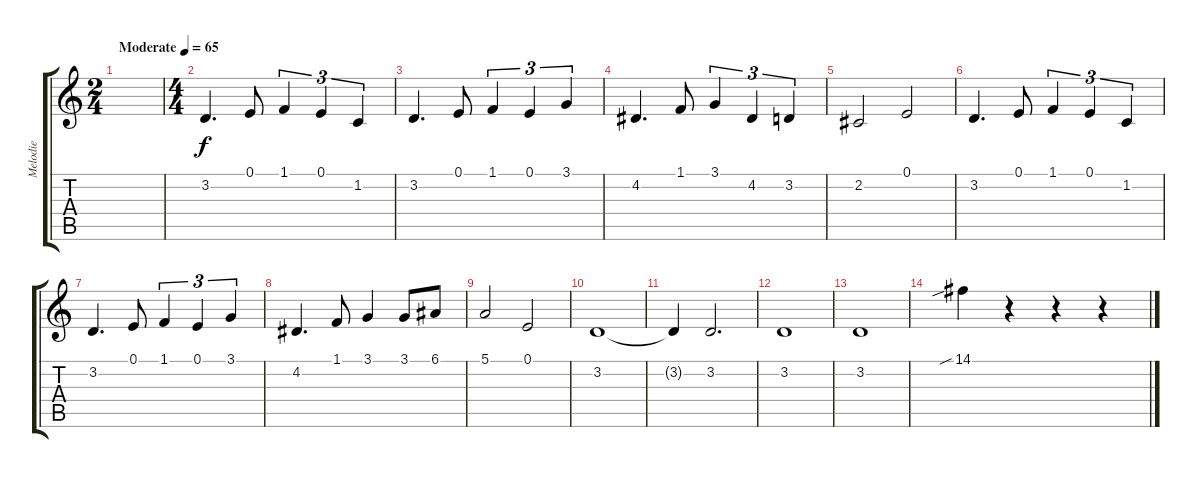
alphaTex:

\track ("Melodie" "Melodie") {instrument frenchhorn}
\staff {score tabs}
\tuning (E4 B3 G3 D3 A2 E2) {hide}
\ts (2 4)
\tempo (65 "Moderate")
\clef g2
\ks c
|
\ts (4 4)
3.2.4{d} 0.1.8 1.1.4{tu (3 2)} 0.1.4{tu (3 2)} 1.2.4{tu (3 2)} |
3.2.4{d} 0.1.8 1.1.4{tu (3 2)} 0.1.4{tu (3 2)} 3.1.4{tu (3 2)} |
4.2.4{d} 1.1.8 3.1.4{tu (3 2)} 4.2.4{tu (3 2)} 3.2.4{tu (3 2)} |
2.2.2 0.1.2 |
3.2.4{d} 0.1.8 1.1.4{tu (3 2)} 0.1.4{tu (3 2)} 1.2.4{tu (3 2)} |
3.2.4{d} 0.1.8 1.1.4{tu (3 2)} 0.1.4{tu (3 2)} 3.1.4{tu (3 2)} |
4.2.4{d} 1.1.8 3.1.4 3.1.8 6.1.8 |
5.1.2 0.1.2 |
3.2.1 |
3.2{t}.4 3.2.2{d} |
3.2.1 |
3.2.1 |
14.1{sib}.4 r.4 r.4 r.4
